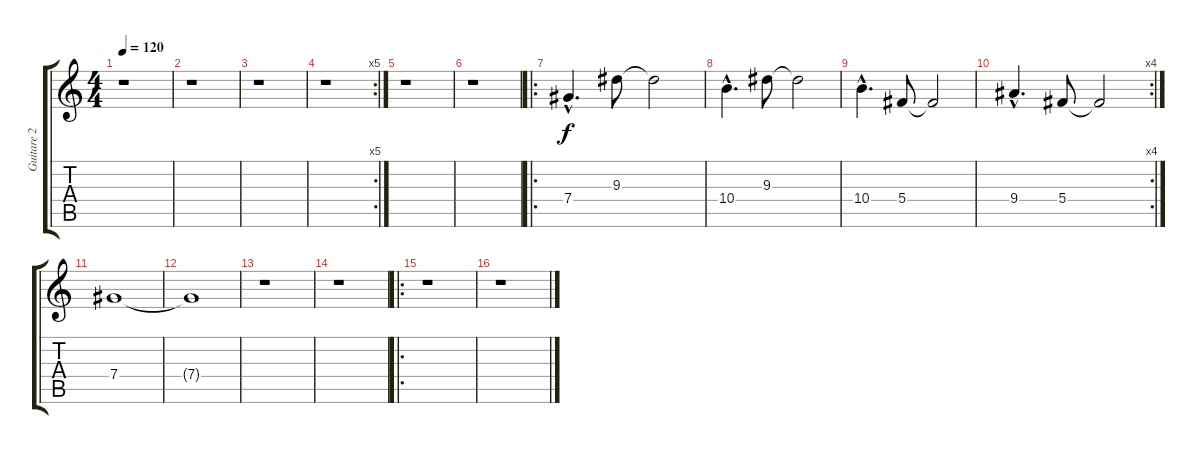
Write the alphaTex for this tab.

\track ("Guitare 2 - Tom" "Guitare 2 ") {instrument distortionguitar}
\staff {score tabs}
\tuning (Eb4 Bb3 Gb3 Db3 Ab2 Eb2) {hide}
\ts (4 4)
\tempo 120
\clef g2
\ks c
r.1{dy f instrument distortionguitar} |
r.1 |
r.1 |
\rc 5
r.1 |
r.1 |
r.1 |
\ro
7.4{hac}.4{d} 9.3.8 9.3{t}.2 |
10.4{hac}.4{d} 9.3.8 9.3{t}.2 |
10.4{hac}.4{d} 5.4.8 5.4{t}.2 |
\rc 4
9.4{hac}.4{d} 5.4.8 5.4{t}.2 |
7.4.1 |
7.4{t}.1 |
r.1 |
r.1 |
\ro
r.1 |
r.1
